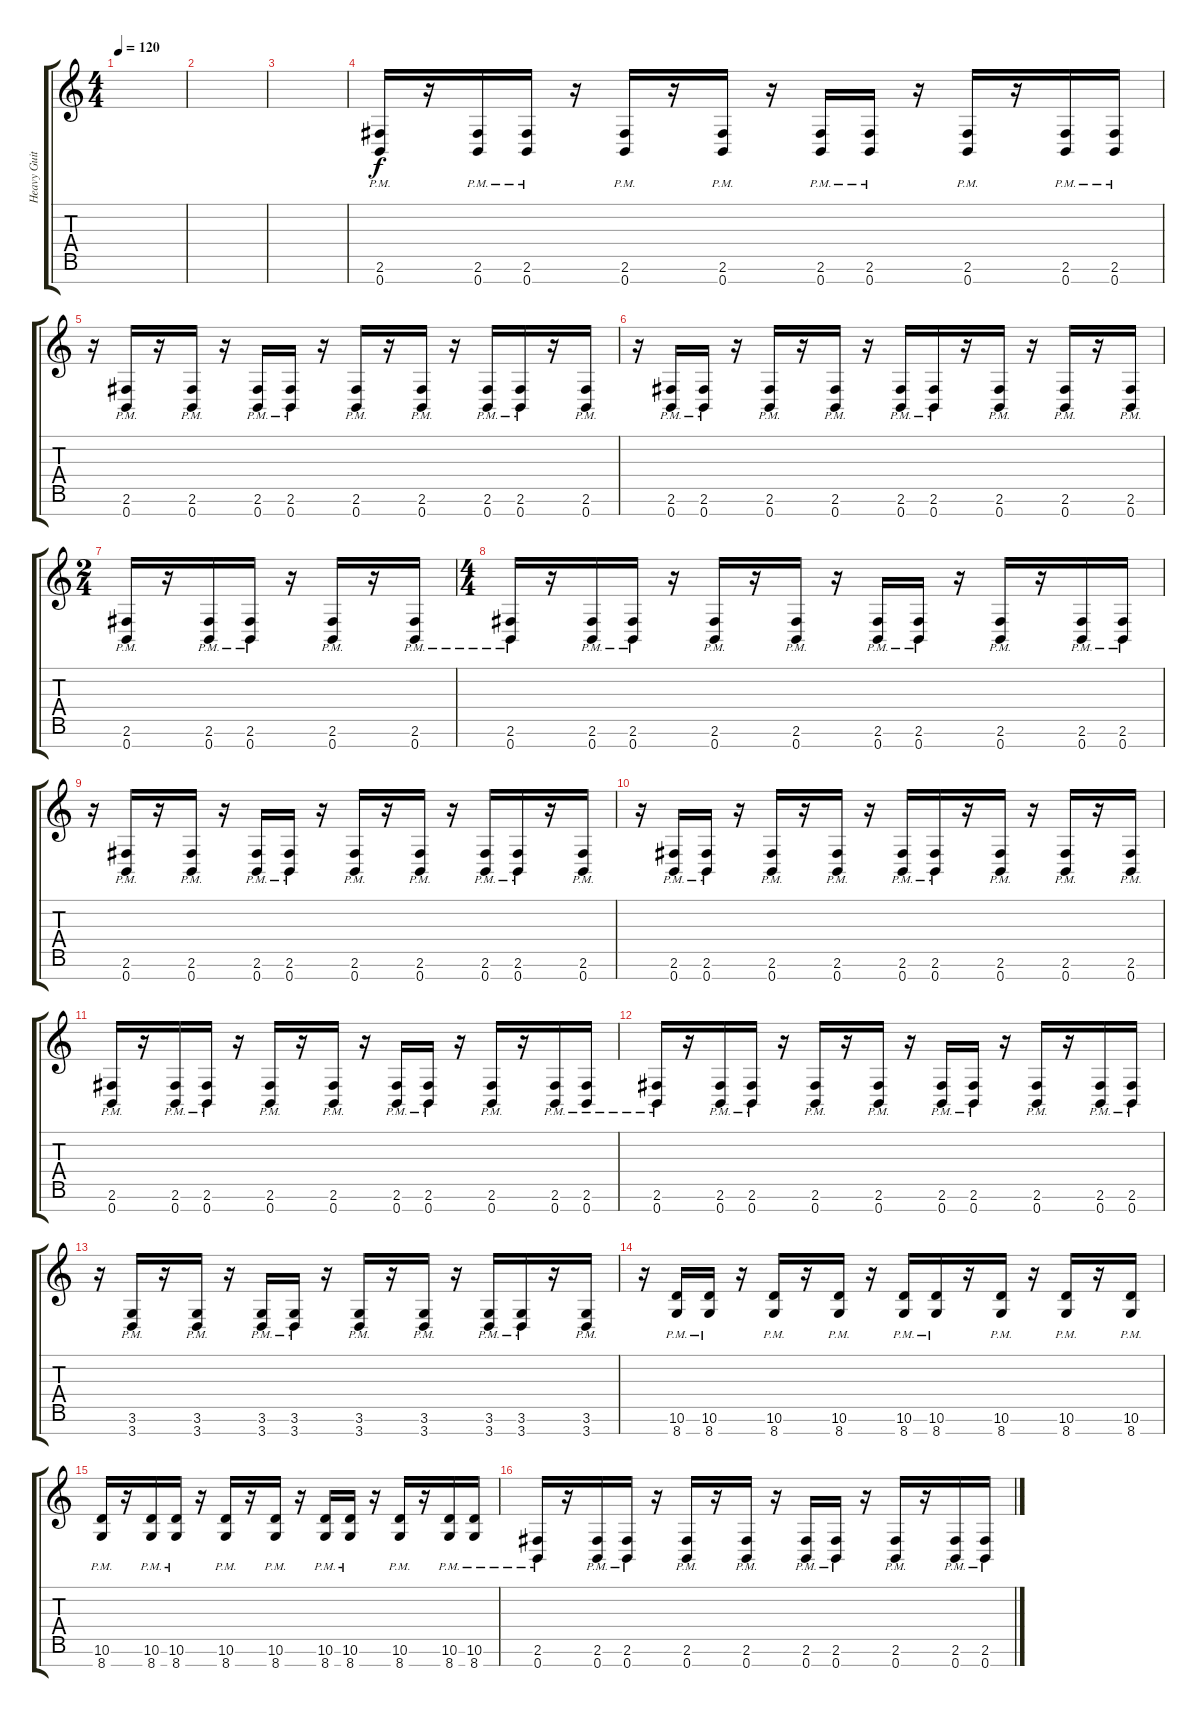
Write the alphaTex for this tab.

\track ("Heavy Guitar 2" "Heavy Guit") {instrument distortionguitar}
\staff {score tabs}
\tuning (E4 B3 G3 D3 A2 E2 B1) {hide}
\ts (4 4)
\tempo 120
\clef g2
\ks c
|
|
|
(2.6{pm} 0.7{pm}).16 r.16 (2.6{pm} 0.7{pm}).16 (2.6{pm} 0.7{pm}).16 r.16 (2.6{pm} 0.7{pm}).16 r.16 (2.6{pm} 0.7{pm}).16 r.16 (2.6{pm} 0.7{pm}).16 (2.6{pm} 0.7{pm}).16 r.16 (2.6{pm} 0.7{pm}).16 r.16 (2.6{pm} 0.7{pm}).16 (2.6{pm} 0.7{pm}).16 |
r.16 (2.6{pm} 0.7{pm}).16 r.16 (2.6{pm} 0.7{pm}).16 r.16 (2.6{pm} 0.7{pm}).16 (2.6{pm} 0.7{pm}).16 r.16 (2.6{pm} 0.7{pm}).16 r.16 (2.6{pm} 0.7{pm}).16 r.16 (2.6{pm} 0.7{pm}).16 (2.6{pm} 0.7{pm}).16 r.16 (2.6{pm} 0.7{pm}).16 |
r.16 (2.6{pm} 0.7{pm}).16 (2.6{pm} 0.7{pm}).16 r.16 (2.6{pm} 0.7{pm}).16 r.16 (2.6{pm} 0.7{pm}).16 r.16 (2.6{pm} 0.7{pm}).16 (2.6{pm} 0.7{pm}).16 r.16 (2.6{pm} 0.7{pm}).16 r.16 (2.6{pm} 0.7{pm}).16 r.16 (2.6{pm} 0.7{pm}).16 |
\ts (2 4)
(2.6{pm} 0.7{pm}).16 r.16 (2.6{pm} 0.7{pm}).16 (2.6{pm} 0.7{pm}).16 r.16 (2.6{pm} 0.7{pm}).16 r.16 (2.6{pm} 0.7{pm}).16 |
\ts (4 4)
(2.6{pm} 0.7{pm}).16 r.16 (2.6{pm} 0.7{pm}).16 (2.6{pm} 0.7{pm}).16 r.16 (2.6{pm} 0.7{pm}).16 r.16 (2.6{pm} 0.7{pm}).16 r.16 (2.6{pm} 0.7{pm}).16 (2.6{pm} 0.7{pm}).16 r.16 (2.6{pm} 0.7{pm}).16 r.16 (2.6{pm} 0.7{pm}).16 (2.6{pm} 0.7{pm}).16 |
r.16 (2.6{pm} 0.7{pm}).16 r.16 (2.6{pm} 0.7{pm}).16 r.16 (2.6{pm} 0.7{pm}).16 (2.6{pm} 0.7{pm}).16 r.16 (2.6{pm} 0.7{pm}).16 r.16 (2.6{pm} 0.7{pm}).16 r.16 (2.6{pm} 0.7{pm}).16 (2.6{pm} 0.7{pm}).16 r.16 (2.6{pm} 0.7{pm}).16 |
r.16 (2.6{pm} 0.7{pm}).16 (2.6{pm} 0.7{pm}).16 r.16 (2.6{pm} 0.7{pm}).16 r.16 (2.6{pm} 0.7{pm}).16 r.16 (2.6{pm} 0.7{pm}).16 (2.6{pm} 0.7{pm}).16 r.16 (2.6{pm} 0.7{pm}).16 r.16 (2.6{pm} 0.7{pm}).16 r.16 (2.6{pm} 0.7{pm}).16 |
(2.6{pm} 0.7{pm}).16 r.16 (2.6{pm} 0.7{pm}).16 (2.6{pm} 0.7{pm}).16 r.16 (2.6{pm} 0.7{pm}).16 r.16 (2.6{pm} 0.7{pm}).16 r.16 (2.6 0.7{pm}).16 (2.6{pm} 0.7{pm}).16 r.16 (2.6{pm} 0.7{pm}).16 r.16 (2.6{pm} 0.7{pm}).16 (2.6{pm} 0.7{pm}).16 |
(2.6{pm} 0.7{pm}).16 r.16 (2.6{pm} 0.7{pm}).16 (2.6{pm} 0.7{pm}).16 r.16 (2.6{pm} 0.7{pm}).16 r.16 (2.6{pm} 0.7{pm}).16 r.16 (2.6{pm} 0.7{pm}).16 (2.6{pm} 0.7{pm}).16 r.16 (2.6{pm} 0.7{pm}).16 r.16 (2.6{pm} 0.7{pm}).16 (2.6{pm} 0.7{pm}).16 |
r.16 (3.6{pm} 3.7{pm}).16 r.16 (3.6{pm} 3.7{pm}).16 r.16 (3.6{pm} 3.7{pm}).16 (3.6{pm} 3.7{pm}).16 r.16 (3.6{pm} 3.7{pm}).16 r.16 (3.6{pm} 3.7{pm}).16 r.16 (3.6{pm} 3.7{pm}).16 (3.6{pm} 3.7{pm}).16 r.16 (3.6{pm} 3.7{pm}).16 |
r.16 (10.6{pm} 8.7{pm}).16 (10.6{pm} 8.7{pm}).16 r.16 (10.6{pm} 8.7{pm}).16 r.16 (10.6{pm} 8.7{pm}).16 r.16 (10.6{pm} 8.7{pm}).16 (10.6{pm} 8.7{pm}).16 r.16 (10.6{pm} 8.7{pm}).16 r.16 (10.6{pm} 8.7{pm}).16 r.16 (10.6{pm} 8.7{pm}).16 |
(10.6{pm} 8.7{pm}).16 r.16 (10.6{pm} 8.7{pm}).16 (10.6{pm} 8.7{pm}).16 r.16 (10.6{pm} 8.7{pm}).16 r.16 (10.6{pm} 8.7{pm}).16 r.16 (10.6 8.7{pm}).16 (10.6{pm} 8.7{pm}).16 r.16 (10.6{pm} 8.7{pm}).16 r.16 (10.6{pm} 8.7{pm}).16 (10.6{pm} 8.7{pm}).16 |
(2.6{pm} 0.7{pm}).16 r.16 (2.6{pm} 0.7{pm}).16 (2.6{pm} 0.7{pm}).16 r.16 (2.6{pm} 0.7{pm}).16 r.16 (2.6{pm} 0.7{pm}).16 r.16 (2.6{pm} 0.7{pm}).16 (2.6{pm} 0.7{pm}).16 r.16 (2.6{pm} 0.7{pm}).16 r.16 (2.6{pm} 0.7{pm}).16 (2.6{pm} 0.7{pm}).16
